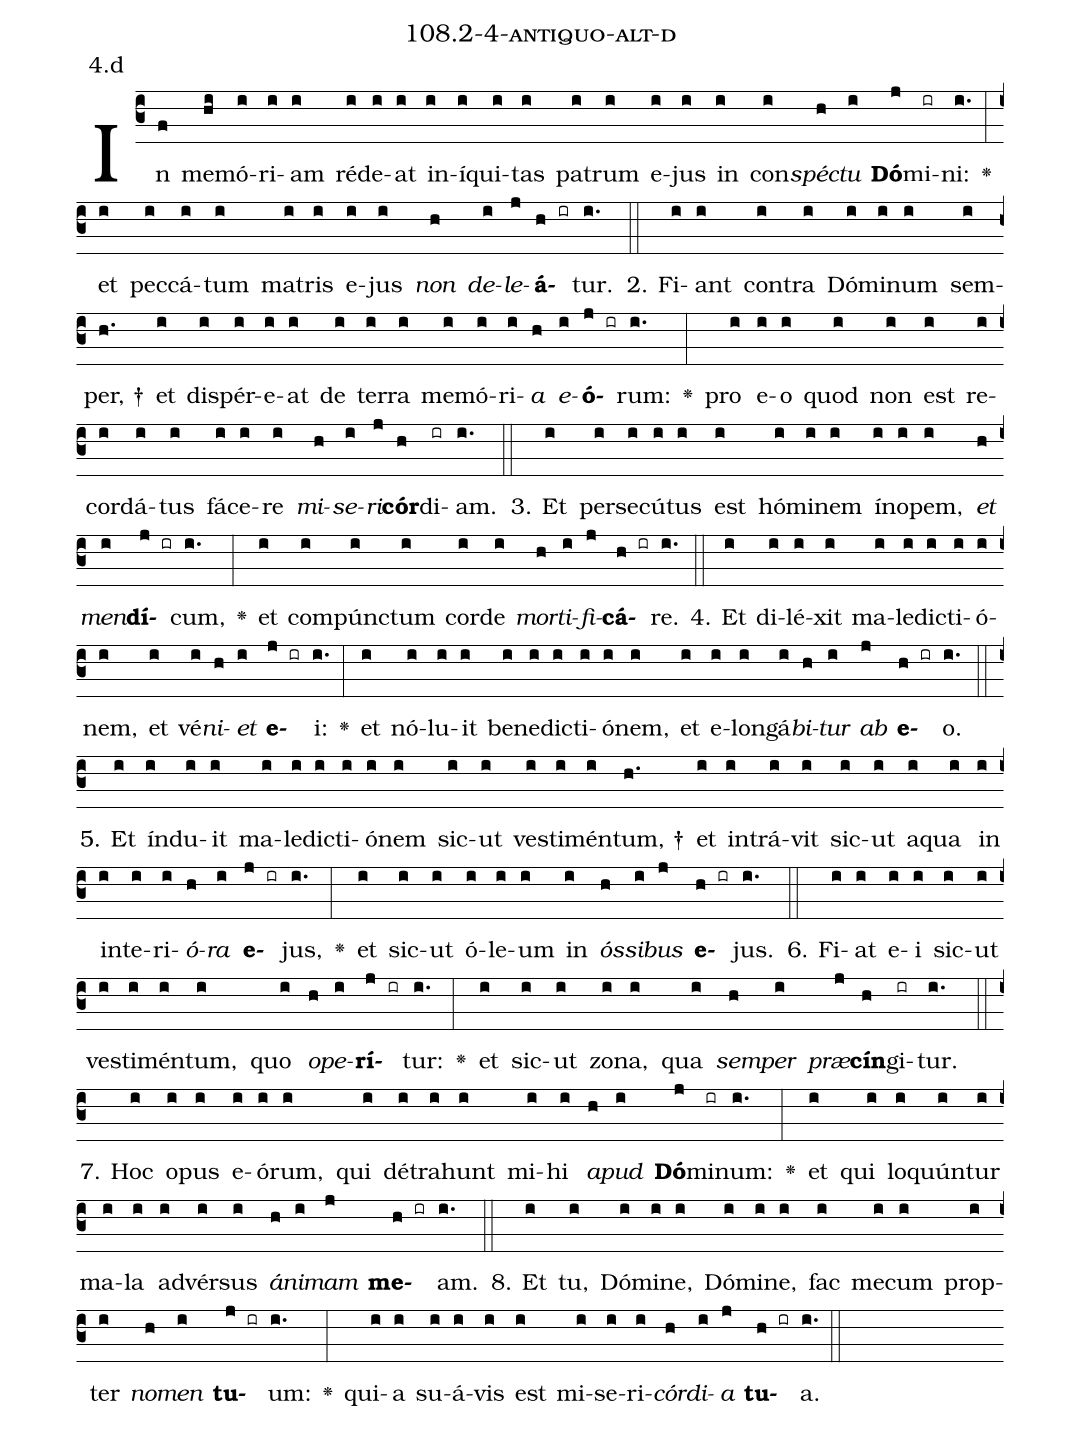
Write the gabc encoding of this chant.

name: 108.2-4-antiquo-alt-d;
annotation: 4.d;
%%
(c3)In(f) me(hi)mó(i)ri(i)am(i) réd(i)e(i)at(i) in(i)í(i)qui(i)tas(i) pa(i)trum(i) e(i)jus(i) in(i) con(i)<i>spéc</i>(h)<i>tu</i>(i) <b>Dó</b>(j)mi(ir)ni:(i.) <v>\greheightstar</v>(:) et(i) pec(i)cá(i)tum(i) ma(i)tris(i) e(i)jus(i) <i>non</i>(h) <i>de</i>(i)<i>le</i>(j)<b>á</b>(h ir)tur.(i.) (::)
2. Fi(i)ant(i) con(i)tra(i) Dó(i)mi(i)num(i) sem(i)per, †(h.) et(i) dis(i)pér(i)e(i)at(i) de(i) ter(i)ra(i) me(i)mó(i)ri(i)<i>a</i>(h) <i>e</i>(i)<b>ó</b>(j ir)rum:(i.) <v>\greheightstar</v>(:) pro(i) e(i)o(i) quod(i) non(i) est(i) re(i)cor(i)dá(i)tus(i) fá(i)ce(i)re(i) <i>mi</i>(h)<i>se</i>(i)<i>ri</i>(j)<b>cór</b>(h)di(ir)am.(i.) (::)
3. Et(i) per(i)se(i)cú(i)tus(i) est(i) hó(i)mi(i)nem(i) ín(i)o(i)pem,(i) <i>et</i>(h) <i>men</i>(i)<b>dí</b>(j ir)cum,(i.) <v>\greheightstar</v>(:) et(i) com(i)púnc(i)tum(i) cor(i)de(i) <i>mor</i>(h)<i>ti</i>(i)<i>fi</i>(j)<b>cá</b>(h ir)re.(i.) (::)
4. Et(i) di(i)lé(i)xit(i) ma(i)le(i)dic(i)ti(i)ó(i)nem,(i) et(i) vé(i)<i>ni</i>(h)<i>et</i>(i) <b>e</b>(j ir)i:(i.) <v>\greheightstar</v>(:) et(i) nó(i)lu(i)it(i) be(i)ne(i)dic(i)ti(i)ó(i)nem,(i) et(i) e(i)lon(i)gá(i)<i>bi</i>(h)<i>tur</i>(i) <i>ab</i>(j) <b>e</b>(h ir)o.(i.) (::)
5. Et(i) índ(i)u(i)it(i) ma(i)le(i)dic(i)ti(i)ó(i)nem(i) sic(i)ut(i) ves(i)ti(i)mén(i)tum, †(h.) et(i) in(i)trá(i)vit(i) sic(i)ut(i) a(i)qua(i) in(i) in(i)te(i)ri(i)<i>ó</i>(h)<i>ra</i>(i) <b>e</b>(j ir)jus,(i.) <v>\greheightstar</v>(:) et(i) sic(i)ut(i) ó(i)le(i)um(i) in(i) <i>ós</i>(h)<i>si</i>(i)<i>bus</i>(j) <b>e</b>(h ir)jus.(i.) (::)
6. Fi(i)at(i) e(i)i(i) sic(i)ut(i) ves(i)ti(i)mén(i)tum,(i) quo(i) <i>o</i>(h)<i>pe</i>(i)<b>rí</b>(j ir)tur:(i.) <v>\greheightstar</v>(:) et(i) sic(i)ut(i) zo(i)na,(i) qua(i) <i>sem</i>(h)<i>per</i>(i) <i>præ</i>(j)<b>cín</b>(h)gi(ir)tur.(i.) (::)
7. Hoc(i) o(i)pus(i) e(i)ó(i)rum,(i) qui(i) dé(i)tra(i)hunt(i) mi(i)hi(i) <i>a</i>(h)<i>pud</i>(i) <b>Dó</b>(j)mi(ir)num:(i.) <v>\greheightstar</v>(:) et(i) qui(i) lo(i)quún(i)tur(i) ma(i)la(i) ad(i)vér(i)sus(i) <i>á</i>(h)<i>ni</i>(i)<i>mam</i>(j) <b>me</b>(h ir)am.(i.) (::)
8. Et(i) tu,(i) Dó(i)mi(i)ne,(i) Dó(i)mi(i)ne,(i) fac(i) me(i)cum(i) prop(i)ter(i) <i>no</i>(h)<i>men</i>(i) <b>tu</b>(j ir)um:(i.) <v>\greheightstar</v>(:) qui(i)a(i) su(i)á(i)vis(i) est(i) mi(i)se(i)ri(i)<i>cór</i>(h)<i>di</i>(i)<i>a</i>(j) <b>tu</b>(h ir)a.(i.) (::)
